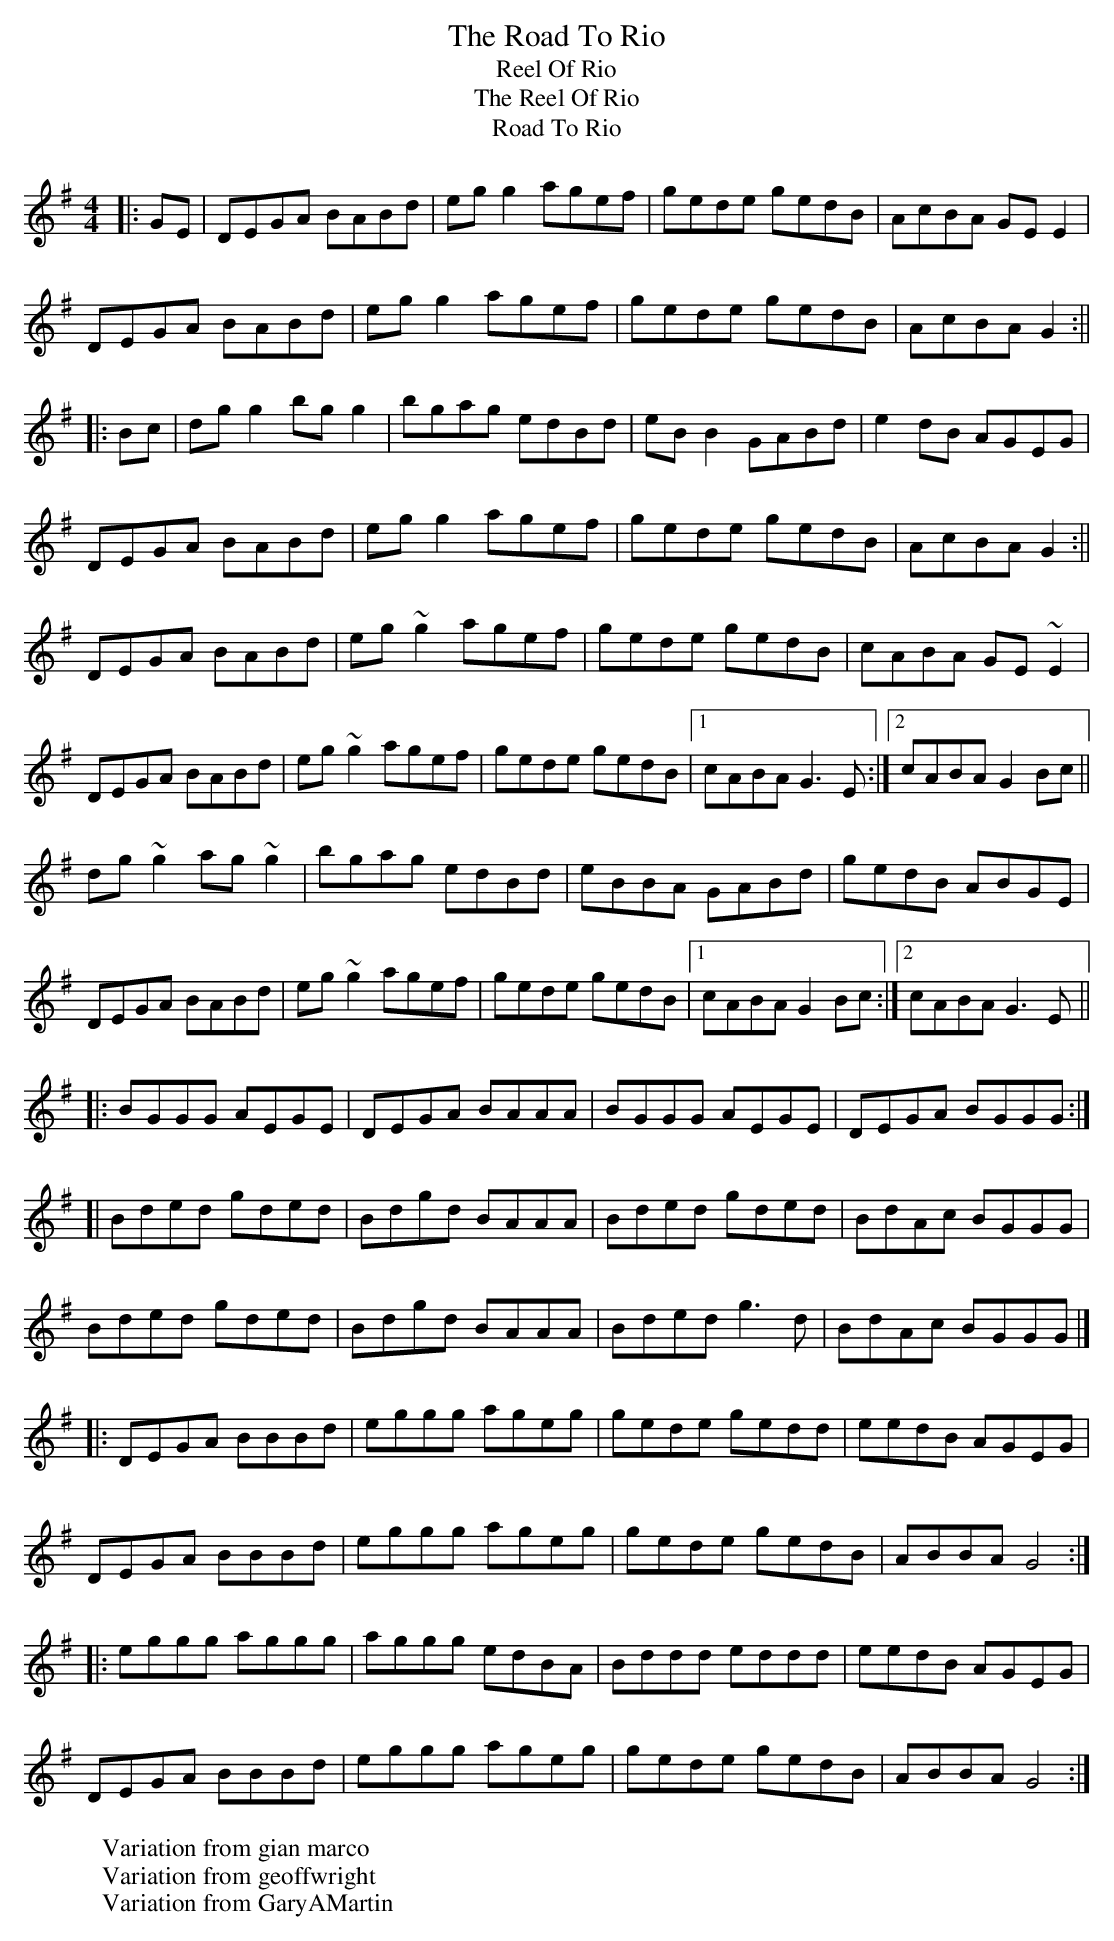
X:1
T:Road To Rio, The
T:Reel Of Rio
T:Reel Of Rio, The
T:Road To Rio
M:4/4
L:1/8
K:Gmaj
|:GE|DEGA BABd|egg2 agef|gede gedB|AcBA GEE2|
DEGA BABd|egg2 agef|gede gedB|AcBA G2:||
|:Bc|dgg2 bgg2|bgag edBd|eBB2 GABd|e2dB AGEG|
DEGA BABd|egg2 agef|gede gedB|AcBA G2:||
W:Variation from gian marco
K:G
DEGA BABd|eg~g2 agef|gede gedB|cABA GE~E2|
DEGA BABd|eg~g2 agef|gede gedB|1 cABA G3E:|2 cABA G2 Bc||
dg~g2 ag~g2|bgag edBd|eBBA GABd|gedB ABGE|
DEGA BABd|eg~g2 agef|gede gedB|1 cABA G2Bc:|2 cABA G3E||
W:Variation from geoffwright
K:G
|:BGGG AEGE|DEGA BAAA|BGGG AEGE|DEGA BGGG:|
[|Bded gded|Bdgd BAAA|Bded gded|BdAc BGGG|
Bded gded|Bdgd BAAA|Bded g3d|BdAc BGGG|]
W:Variation from GaryAMartin
K:G %Transposed From F
|:DEGA BBBd|eggg ageg|gede gedd|eedB AGEG|
DEGA BBBd|eggg ageg|gede gedB|ABBA G4:|
|:eggg aggg|aggg edBA|Bddd eddd|eedB AGEG|
DEGA BBBd|eggg ageg|gede gedB|ABBA G4:|
